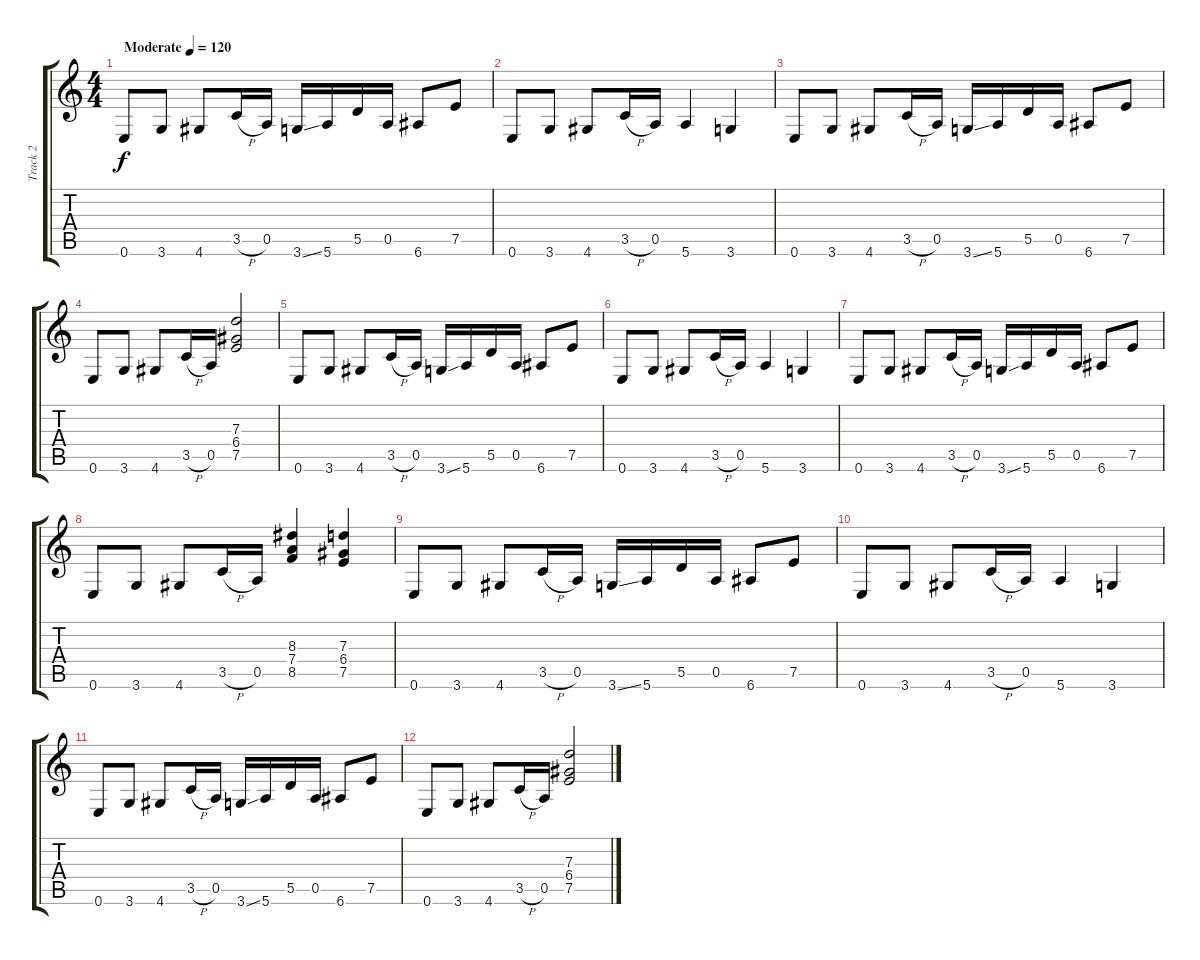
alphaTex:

\track ("Track 2" "Track 2") {instrument distortionguitar}
\staff {score tabs}
\tuning (E4 B3 G3 D3 A2 E2) {hide}
\ts (4 4)
\tempo (120 "Moderate")
\clef g2
\ks c
0.6.8{dy f instrument distortionguitar} 3.6.8 4.6.8 3.5{h}.16 0.5.16 3.6{ss}.16 5.6.16 5.5.16 0.5.16 6.6.8 7.5.8 |
0.6.8 3.6.8 4.6.8 3.5{h}.16 0.5.16 5.6.4 3.6.4 |
0.6.8 3.6.8 4.6.8 3.5{h}.16 0.5.16 3.6{ss}.16 5.6.16 5.5.16 0.5.16 6.6.8 7.5.8 |
0.6.8 3.6.8 4.6.8 3.5{h}.16 0.5.16 (7.3 6.4 7.5).2 |
0.6.8 3.6.8 4.6.8 3.5{h}.16 0.5.16 3.6{ss}.16 5.6.16 5.5.16 0.5.16 6.6.8 7.5.8 |
0.6.8 3.6.8 4.6.8 3.5{h}.16 0.5.16 5.6.4 3.6.4 |
0.6.8 3.6.8 4.6.8 3.5{h}.16 0.5.16 3.6{ss}.16 5.6.16 5.5.16 0.5.16 6.6.8 7.5.8 |
0.6.8 3.6.8 4.6.8 3.5{h}.16 0.5.16 (8.3 7.4 8.5).4 (7.3 6.4 7.5).4 |
0.6.8 3.6.8 4.6.8 3.5{h}.16 0.5.16 3.6{ss}.16 5.6.16 5.5.16 0.5.16 6.6.8 7.5.8 |
0.6.8 3.6.8 4.6.8 3.5{h}.16 0.5.16 5.6.4 3.6.4 |
0.6.8 3.6.8 4.6.8 3.5{h}.16 0.5.16 3.6{ss}.16 5.6.16 5.5.16 0.5.16 6.6.8 7.5.8 |
0.6.8 3.6.8 4.6.8 3.5{h}.16 0.5.16 (7.3 6.4 7.5).2
